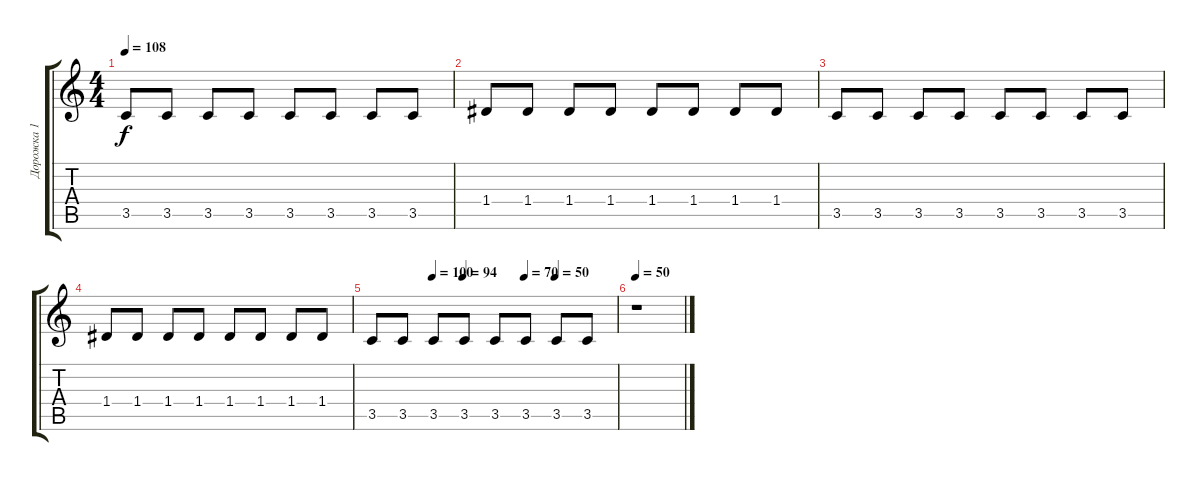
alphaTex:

\track ("Дорожка 1" "Дорожка 1") {instrument electricguitarjazz}
\staff {score tabs}
\tuning (E4 B3 G3 D3 A2 E2) {hide}
\ts (4 4)
\tempo 108
\clef g2
\ks c
3.5.8{dy f} 3.5.8 3.5.8 3.5.8 3.5.8 3.5.8 3.5.8 3.5.8 |
1.4.8 1.4.8 1.4.8 1.4.8 1.4.8 1.4.8 1.4.8 1.4.8 |
3.5.8 3.5.8 3.5.8 3.5.8 3.5.8 3.5.8 3.5.8 3.5.8 |
1.4.8 1.4.8 1.4.8 1.4.8 1.4.8 1.4.8 1.4.8 1.4.8 |
\tempo (100 0.25)
\tempo (94 0.375)
\tempo (70 0.625)
\tempo (50 0.75)
3.5.8 3.5.8 3.5.8 3.5.8 3.5.8 3.5.8 3.5.8 3.5.8 |
\tempo 50
r.1
